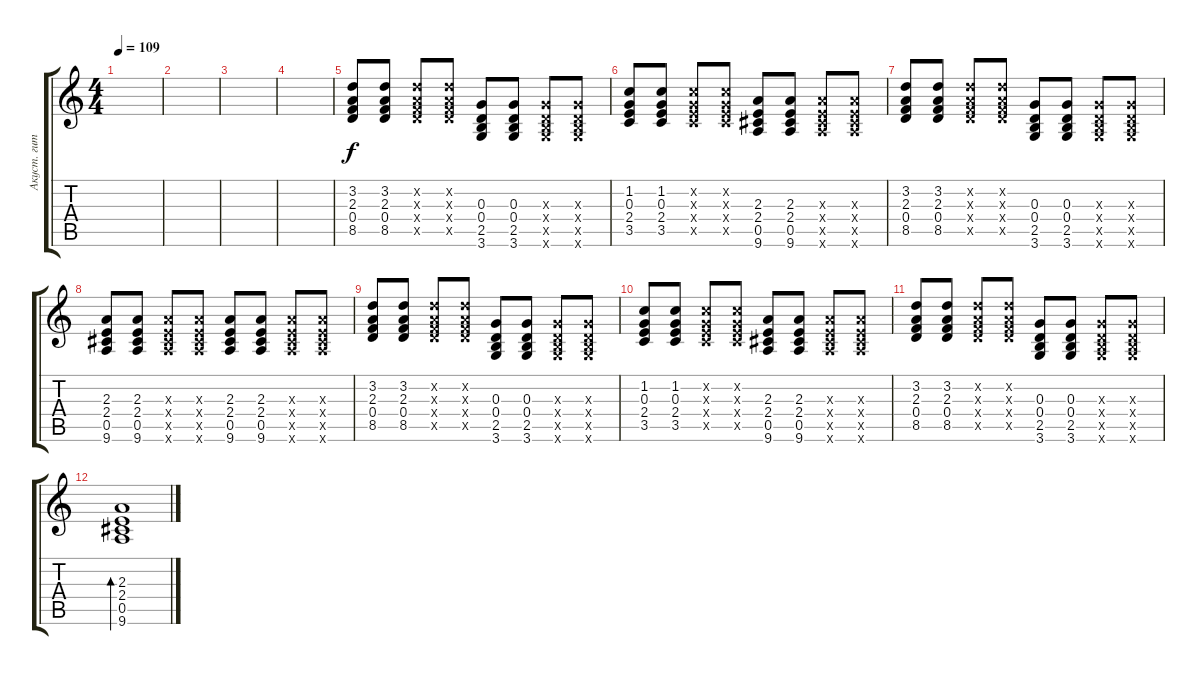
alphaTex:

\track ("Акуст. гитара" "Акуст. гит") {instrument acousticguitarsteel}
\staff {score tabs}
\tuning (E4 B3 G3 D3 A2 E2) {hide}
\ts (4 4)
\tempo 109
\clef g2
\ks c
|
|
|
|
(3.2 2.3 0.4 8.5).8 (3.2 2.3 0.4 8.5).8 (3.2{x} 2.3{x} 0.4{x} 8.5{x}).8 (3.2{x} 2.3{x} 0.4{x} 8.5{x}).8 (0.3 0.4 2.5 3.6).8 (0.3 0.4 2.5 3.6).8 (0.3{x} 0.4{x} 2.5{x} 3.6{x}).8 (0.3{x} 0.4{x} 2.5{x} 3.6{x}).8 |
(1.2 0.3 2.4 3.5).8 (1.2 0.3 2.4 3.5).8 (1.2{x} 0.3{x} 2.4{x} 3.5{x}).8 (1.2{x} 0.3{x} 2.4{x} 3.5{x}).8 (2.3 2.4 0.5 9.6).8 (2.3 2.4 0.5 9.6).8 (2.3{x} 2.4{x} 0.5{x} 9.6{x}).8 (2.3{x} 2.4{x} 0.5{x} 9.6{x}).8 |
(3.2 2.3 0.4 8.5).8 (3.2 2.3 0.4 8.5).8 (3.2{x} 2.3{x} 0.4{x} 8.5{x}).8 (3.2{x} 2.3{x} 0.4{x} 8.5{x}).8 (0.3 0.4 2.5 3.6).8 (0.3 0.4 2.5 3.6).8 (0.3{x} 0.4{x} 2.5{x} 3.6{x}).8 (0.3{x} 0.4{x} 2.5{x} 3.6{x}).8 |
(2.3 2.4 0.5 9.6).8 (2.3 2.4 0.5 9.6).8 (2.3{x} 2.4{x} 0.5{x} 9.6{x}).8 (2.3{x} 2.4{x} 0.5{x} 9.6{x}).8 (2.3 2.4 0.5 9.6).8 (2.3 2.4 0.5 9.6).8 (2.3{x} 2.4{x} 0.5{x} 9.6{x}).8 (2.3{x} 2.4{x} 0.5{x} 9.6{x}).8 |
(3.2 2.3 0.4 8.5).8 (3.2 2.3 0.4 8.5).8 (3.2{x} 2.3{x} 0.4{x} 8.5{x}).8 (3.2{x} 2.3{x} 0.4{x} 8.5{x}).8 (0.3 0.4 2.5 3.6).8 (0.3 0.4 2.5 3.6).8 (0.3{x} 0.4{x} 2.5{x} 3.6{x}).8 (0.3{x} 0.4{x} 2.5{x} 3.6{x}).8 |
(1.2 0.3 2.4 3.5).8 (1.2 0.3 2.4 3.5).8 (1.2{x} 0.3{x} 2.4{x} 3.5{x}).8 (1.2{x} 0.3{x} 2.4{x} 3.5{x}).8 (2.3 2.4 0.5 9.6).8 (2.3 2.4 0.5 9.6).8 (2.3{x} 2.4{x} 0.5{x} 9.6{x}).8 (2.3{x} 2.4{x} 0.5{x} 9.6{x}).8 |
(3.2 2.3 0.4 8.5).8 (3.2 2.3 0.4 8.5).8 (3.2{x} 2.3{x} 0.4{x} 8.5{x}).8 (3.2{x} 2.3{x} 0.4{x} 8.5{x}).8 (0.3 0.4 2.5 3.6).8 (0.3 0.4 2.5 3.6).8 (0.3{x} 0.4{x} 2.5{x} 3.6{x}).8 (0.3{x} 0.4{x} 2.5{x} 3.6{x}).8 |
(2.3 2.4 0.5 9.6).1{bd 240}
